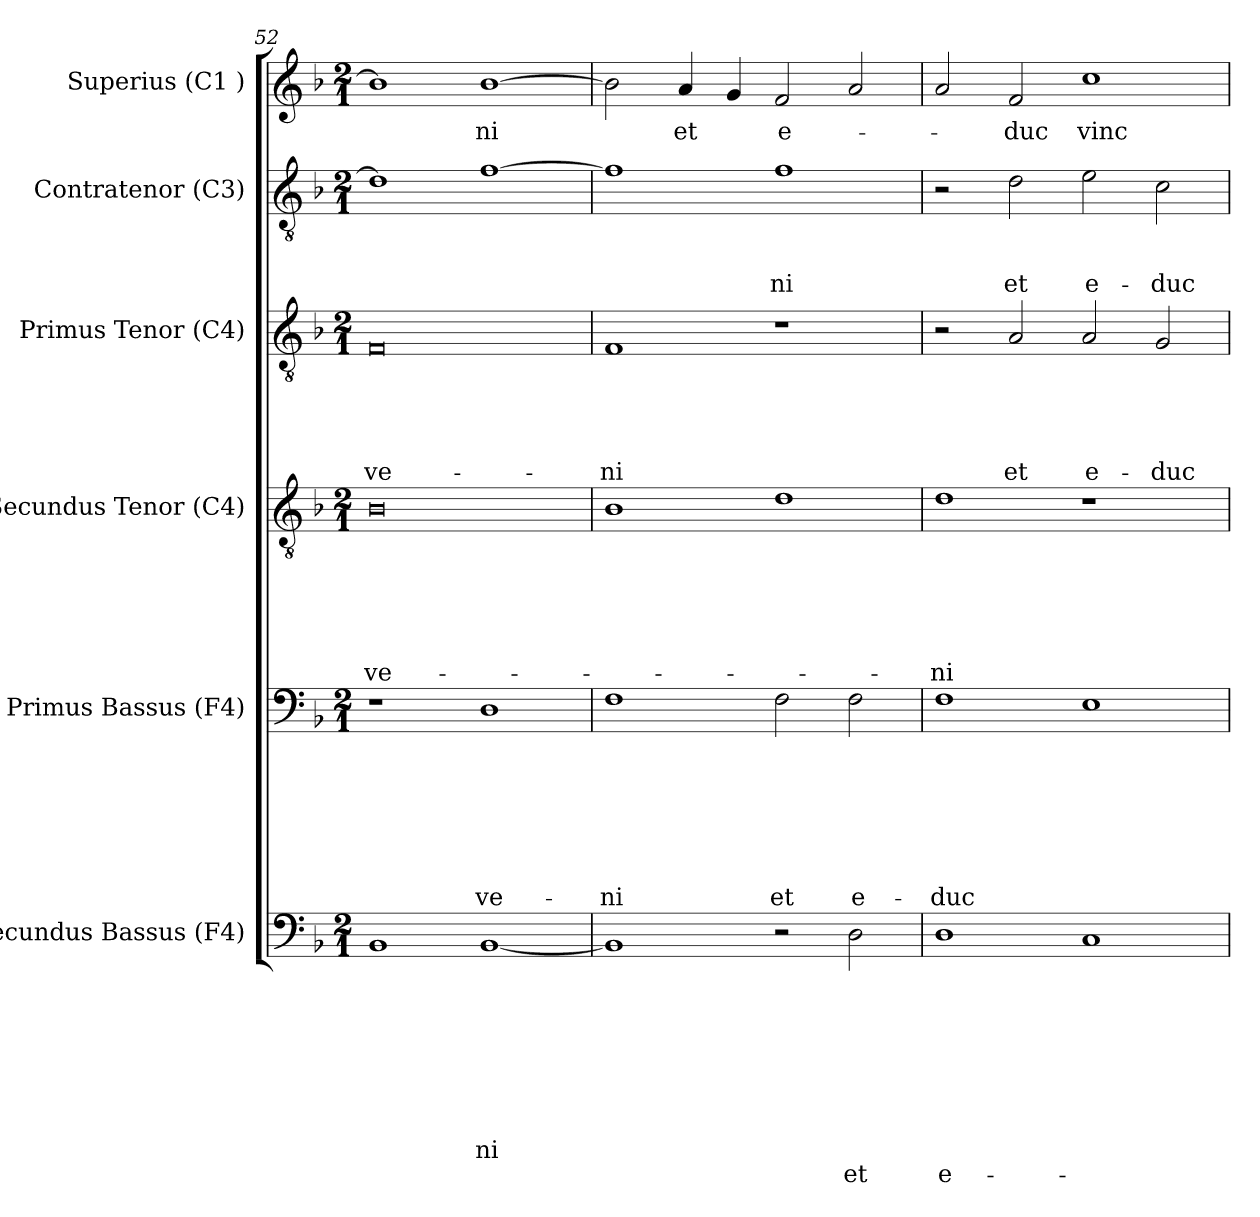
**kern	**text	**text	**text	**text	**text	**text	**text	**text	**text	**kern	**text	**text	**text	**text	**text	**text	**text	**kern	**text	**text	**text	**text	**text	**text	**kern	**text	**text	**text	**text	**text	**kern	**text	**text	**text	**kern	**text
*part6	*part6	*part6	*part6	*part6	*part6	*part6	*part6	*part6	*part6	*part5	*part5	*part5	*part5	*part5	*part5	*part5	*part5	*part4	*part4	*part4	*part4	*part4	*part4	*part4	*part3	*part3	*part3	*part3	*part3	*part3	*part2	*part2	*part2	*part2	*part1	*part1
*staff6	*staff6	*staff6	*staff6	*staff6	*staff6	*staff6	*staff6	*staff6	*staff6	*staff5	*staff5	*staff5	*staff5	*staff5	*staff5	*staff5	*staff5	*staff4	*staff4	*staff4	*staff4	*staff4	*staff4	*staff4	*staff3	*staff3	*staff3	*staff3	*staff3	*staff3	*staff2	*staff2	*staff2	*staff2	*staff1	*staff1
*I"Secundus Bassus (F4)	*	*	*	*	*	*	*	*	*	*I"Primus Bassus (F4)	*	*	*	*	*	*	*	*I"Secundus Tenor (C4)	*	*	*	*	*	*	*I"Primus Tenor (C4)	*	*	*	*	*	*I"Contratenor (C3)	*	*	*	*I"Superius (C1 )	*
*I'SB.	*	*	*	*	*	*	*	*	*	*I'PB.	*	*	*	*	*	*	*	*I'ST.	*	*	*	*	*	*	*I'PT.	*	*	*	*	*	*I'Ct.	*	*	*	*I'S.	*
*clefF4	*	*	*	*	*	*	*	*	*	*clefF4	*	*	*	*	*	*	*	*clefGv2	*	*	*	*	*	*	*clefGv2	*	*	*	*	*	*clefGv2	*	*	*	*clefG2	*
*k[b-]	*	*	*	*	*	*	*	*	*	*k[b-]	*	*	*	*	*	*	*	*k[b-]	*	*	*	*	*	*	*k[b-]	*	*	*	*	*	*k[b-]	*	*	*	*k[b-]	*
*F:	*	*	*	*	*	*	*	*	*	*F:	*	*	*	*	*	*	*	*F:	*	*	*	*	*	*	*F:	*	*	*	*	*	*F:	*	*	*	*F:	*
*M2/1	*	*	*	*	*	*	*	*	*	*M2/1	*	*	*	*	*	*	*	*M2/1	*	*	*	*	*	*	*M2/1	*	*	*	*	*	*M2/1	*	*	*	*M2/1	*
=52	=52	=52	=52	=52	=52	=52	=52	=52	=52	=52	=52	=52	=52	=52	=52	=52	=52	=52	=52	=52	=52	=52	=52	=52	=52	=52	=52	=52	=52	=52	=52	=52	=52	=52	=52	=52
!	!	!	!	!	!	!	!	!	!	!	!	!	!	!	!	!	!	!	!	!	!	!	!	!LO:LY:b	!	!	!	!	!	!LO:LY:b:rj	!	!	!	!	!	!
1BB-	.	.	.	.	.	.	.	.	.	1r	.	.	.	.	.	.	.	0B-	.	.	.	.	.	ve-	0F	.	.	.	.	-ve-	1d]	.	.	.	1b-]	.
!	!	!	!	!	!	!	!	!LO:LY:b	!	!	!	!	!	!	!	!	!LO:LY:b	!	!	!	!	!	!	!	!	!	!	!	!	!	!	!	!	!	!	!LO:LY:b
[<1BB-	.	.	.	.	.	.	.	-ni	.	1D	.	.	.	.	.	.	ve-	.	.	.	.	.	.	.	.	.	.	.	.	.	[>1f	.	.	.	[>1b-	-ni
=53	=53	=53	=53	=53	=53	=53	=53	=53	=53	=53	=53	=53	=53	=53	=53	=53	=53	=53	=53	=53	=53	=53	=53	=53	=53	=53	=53	=53	=53	=53	=53	=53	=53	=53	=53	=53
!	!	!	!	!	!	!	!	!	!	!	!	!	!	!	!	!	!LO:LY:b	!	!	!	!	!	!	!	!	!	!	!	!	!LO:LY:b	!	!	!	!	!	!
1BB-]	.	.	.	.	.	.	.	.	.	1F	.	.	.	.	.	.	-ni	1B-	.	.	.	.	.	.	1F	.	.	.	.	-ni	1f]	.	.	.	2b-\]	.
!	!	!	!	!	!	!	!	!	!	!	!	!	!	!	!	!	!	!	!	!	!	!	!	!	!	!	!	!	!	!	!	!	!	!	!	!LO:LY:b
.	.	.	.	.	.	.	.	.	.	.	.	.	.	.	.	.	.	.	.	.	.	.	.	.	.	.	.	.	.	.	.	.	.	.	4a/	et
.	.	.	.	.	.	.	.	.	.	.	.	.	.	.	.	.	.	.	.	.	.	.	.	.	.	.	.	.	.	.	.	.	.	.	4g/	.
!	!	!	!	!	!	!	!	!	!	!	!	!	!	!	!	!	!LO:LY:b	!	!	!	!	!	!	!	!	!	!	!	!	!	!	!	!	!LO:LY:b	!	!LO:LY:b:rj
2r	.	.	.	.	.	.	.	.	.	2F\	.	.	.	.	.	.	et	1d	.	.	.	.	.	.	1r	.	.	.	.	.	1f	.	.	-ni	2f/	e-
!	!	!	!	!	!	!	!	!	!LO:LY:b	!	!	!	!	!	!	!	!LO:LY:b	!	!	!	!	!	!	!	!	!	!	!	!	!	!	!	!	!	!	!
2D\	.	.	.	.	.	.	.	.	et	2F\	.	.	.	.	.	.	e-	.	.	.	.	.	.	.	.	.	.	.	.	.	.	.	.	.	2a/	.
=54	=54	=54	=54	=54	=54	=54	=54	=54	=54	=54	=54	=54	=54	=54	=54	=54	=54	=54	=54	=54	=54	=54	=54	=54	=54	=54	=54	=54	=54	=54	=54	=54	=54	=54	=54	=54
!	!	!	!	!	!	!	!	!	!LO:LY:b:rj	!	!	!	!	!	!	!	!LO:LY:b	!	!	!	!	!	!	!LO:LY:b	!	!	!	!	!	!	!	!	!	!	!	!
1D	.	.	.	.	.	.	.	.	e-	1F	.	.	.	.	.	.	-duc	1d	.	.	.	.	.	-ni	2r	.	.	.	.	.	2r	.	.	.	2a/	.
!	!	!	!	!	!	!	!	!	!	!	!	!	!	!	!	!	!	!	!	!	!	!	!	!	!	!	!	!	!	!LO:LY:b	!	!	!	!LO:LY:b	!	!LO:LY:b
.	.	.	.	.	.	.	.	.	.	.	.	.	.	.	.	.	.	.	.	.	.	.	.	.	2A/	.	.	.	.	et	2d\	.	.	et	2f/	-duc
!	!	!	!	!	!	!	!	!	!	!	!	!	!	!	!	!	!	!	!	!	!	!	!	!	!	!	!	!	!	!LO:LY:b	!	!	!	!LO:LY:b	!	!LO:LY:b
1C	.	.	.	.	.	.	.	.	.	1E	.	.	.	.	.	.	.	1r	.	.	.	.	.	.	2A/	.	.	.	.	e-	2e\	.	.	e-	1cc	vinc-
!	!	!	!	!	!	!	!	!	!	!	!	!	!	!	!	!	!	!	!	!	!	!	!	!	!	!	!	!	!	!LO:LY:b	!	!	!	!LO:LY:b	!	!
.	.	.	.	.	.	.	.	.	.	.	.	.	.	.	.	.	.	.	.	.	.	.	.	.	2G/	.	.	.	.	-duc	2c\	.	.	-duc	.	.
=	=	=	=	=	=	=	=	=	=	=	=	=	=	=	=	=	=	=	=	=	=	=	=	=	=	=	=	=	=	=	=	=	=	=	=	=
*-	*-	*-	*-	*-	*-	*-	*-	*-	*-	*-	*-	*-	*-	*-	*-	*-	*-	*-	*-	*-	*-	*-	*-	*-	*-	*-	*-	*-	*-	*-	*-	*-	*-	*-	*-	*-
